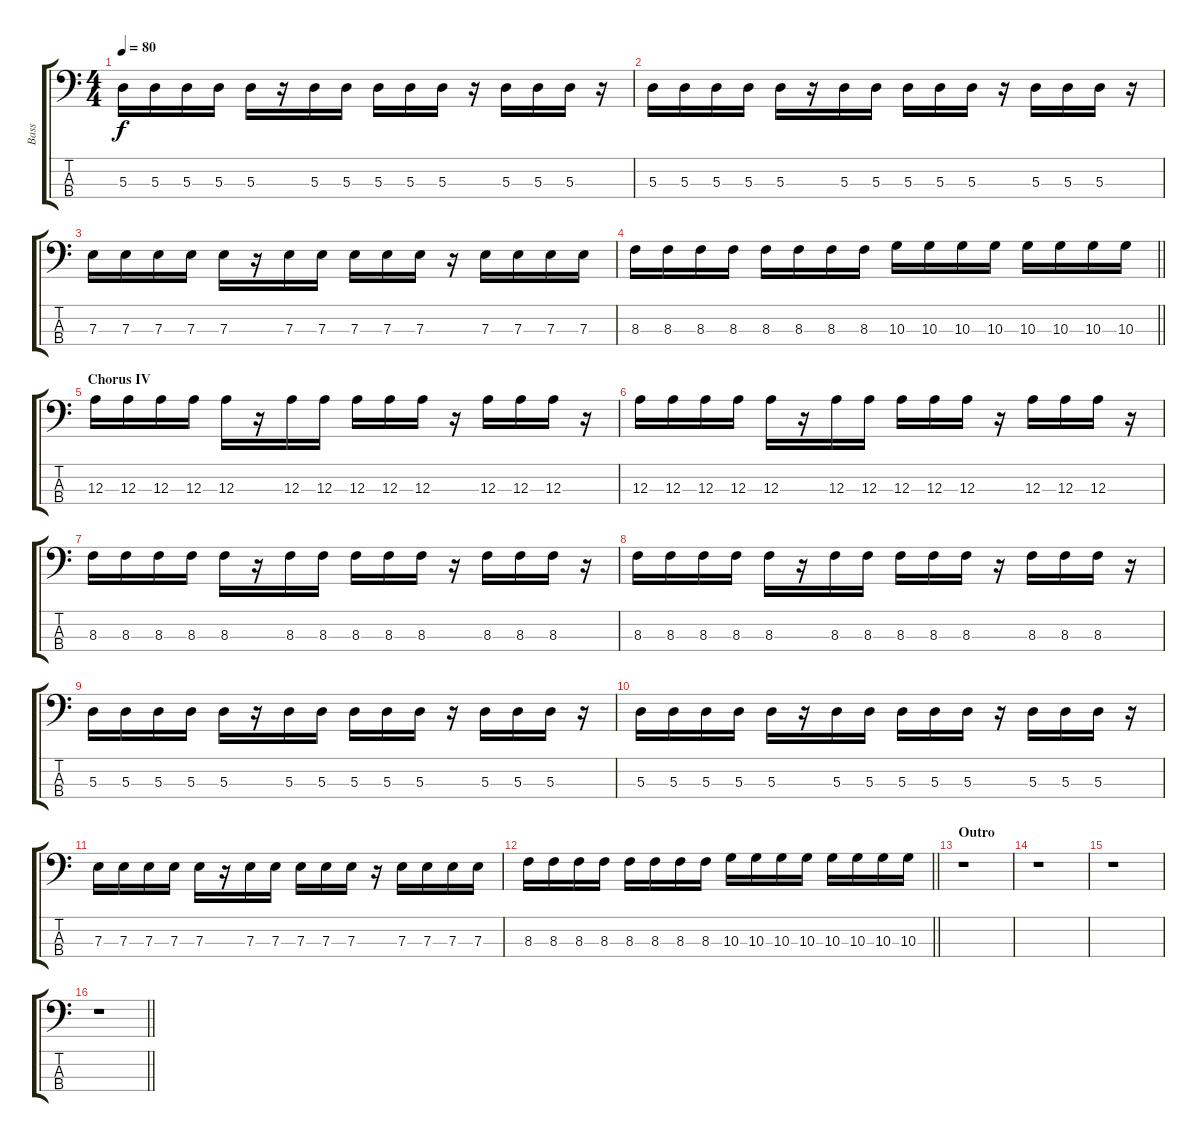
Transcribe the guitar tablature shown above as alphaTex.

\track ("Bass" "Bass") {instrument electricbasspick}
\staff {score tabs}
\tuning (G2 D2 A1 E1) {hide}
\ts (4 4)
\tempo 80
\clef f4
\ks c
5.3.16{dy f} 5.3.16 5.3.16 5.3.16 5.3.16 r.16 5.3.16 5.3.16 5.3.16 5.3.16 5.3.16 r.16 5.3.16 5.3.16 5.3.16 r.16 |
5.3.16 5.3.16 5.3.16 5.3.16 5.3.16 r.16 5.3.16 5.3.16 5.3.16 5.3.16 5.3.16 r.16 5.3.16 5.3.16 5.3.16 r.16 |
7.3.16 7.3.16 7.3.16 7.3.16 7.3.16 r.16 7.3.16 7.3.16 7.3.16 7.3.16 7.3.16 r.16 7.3.16 7.3.16 7.3.16 7.3.16 |
\barLineRight lightlight
8.3.16 8.3.16 8.3.16 8.3.16 8.3.16 8.3.16 8.3.16 8.3.16 10.3.16 10.3.16 10.3.16 10.3.16 10.3.16 10.3.16 10.3.16 10.3.16 |
\section ("" "Chorus IV")
12.3.16 12.3.16 12.3.16 12.3.16 12.3.16 r.16 12.3.16 12.3.16 12.3.16 12.3.16 12.3.16 r.16 12.3.16 12.3.16 12.3.16 r.16 |
12.3.16 12.3.16 12.3.16 12.3.16 12.3.16 r.16 12.3.16 12.3.16 12.3.16 12.3.16 12.3.16 r.16 12.3.16 12.3.16 12.3.16 r.16 |
8.3.16 8.3.16 8.3.16 8.3.16 8.3.16 r.16 8.3.16 8.3.16 8.3.16 8.3.16 8.3.16 r.16 8.3.16 8.3.16 8.3.16 r.16 |
8.3.16 8.3.16 8.3.16 8.3.16 8.3.16 r.16 8.3.16 8.3.16 8.3.16 8.3.16 8.3.16 r.16 8.3.16 8.3.16 8.3.16 r.16 |
5.3.16 5.3.16 5.3.16 5.3.16 5.3.16 r.16 5.3.16 5.3.16 5.3.16 5.3.16 5.3.16 r.16 5.3.16 5.3.16 5.3.16 r.16 |
5.3.16 5.3.16 5.3.16 5.3.16 5.3.16 r.16 5.3.16 5.3.16 5.3.16 5.3.16 5.3.16 r.16 5.3.16 5.3.16 5.3.16 r.16 |
7.3.16 7.3.16 7.3.16 7.3.16 7.3.16 r.16 7.3.16 7.3.16 7.3.16 7.3.16 7.3.16 r.16 7.3.16 7.3.16 7.3.16 7.3.16 |
\barLineRight lightlight
8.3.16 8.3.16 8.3.16 8.3.16 8.3.16 8.3.16 8.3.16 8.3.16 10.3.16 10.3.16 10.3.16 10.3.16 10.3.16 10.3.16 10.3.16 10.3.16 |
\section ("" "Outro")
r.1 |
r.1 |
r.1 |
\barLineRight lightlight
r.1
